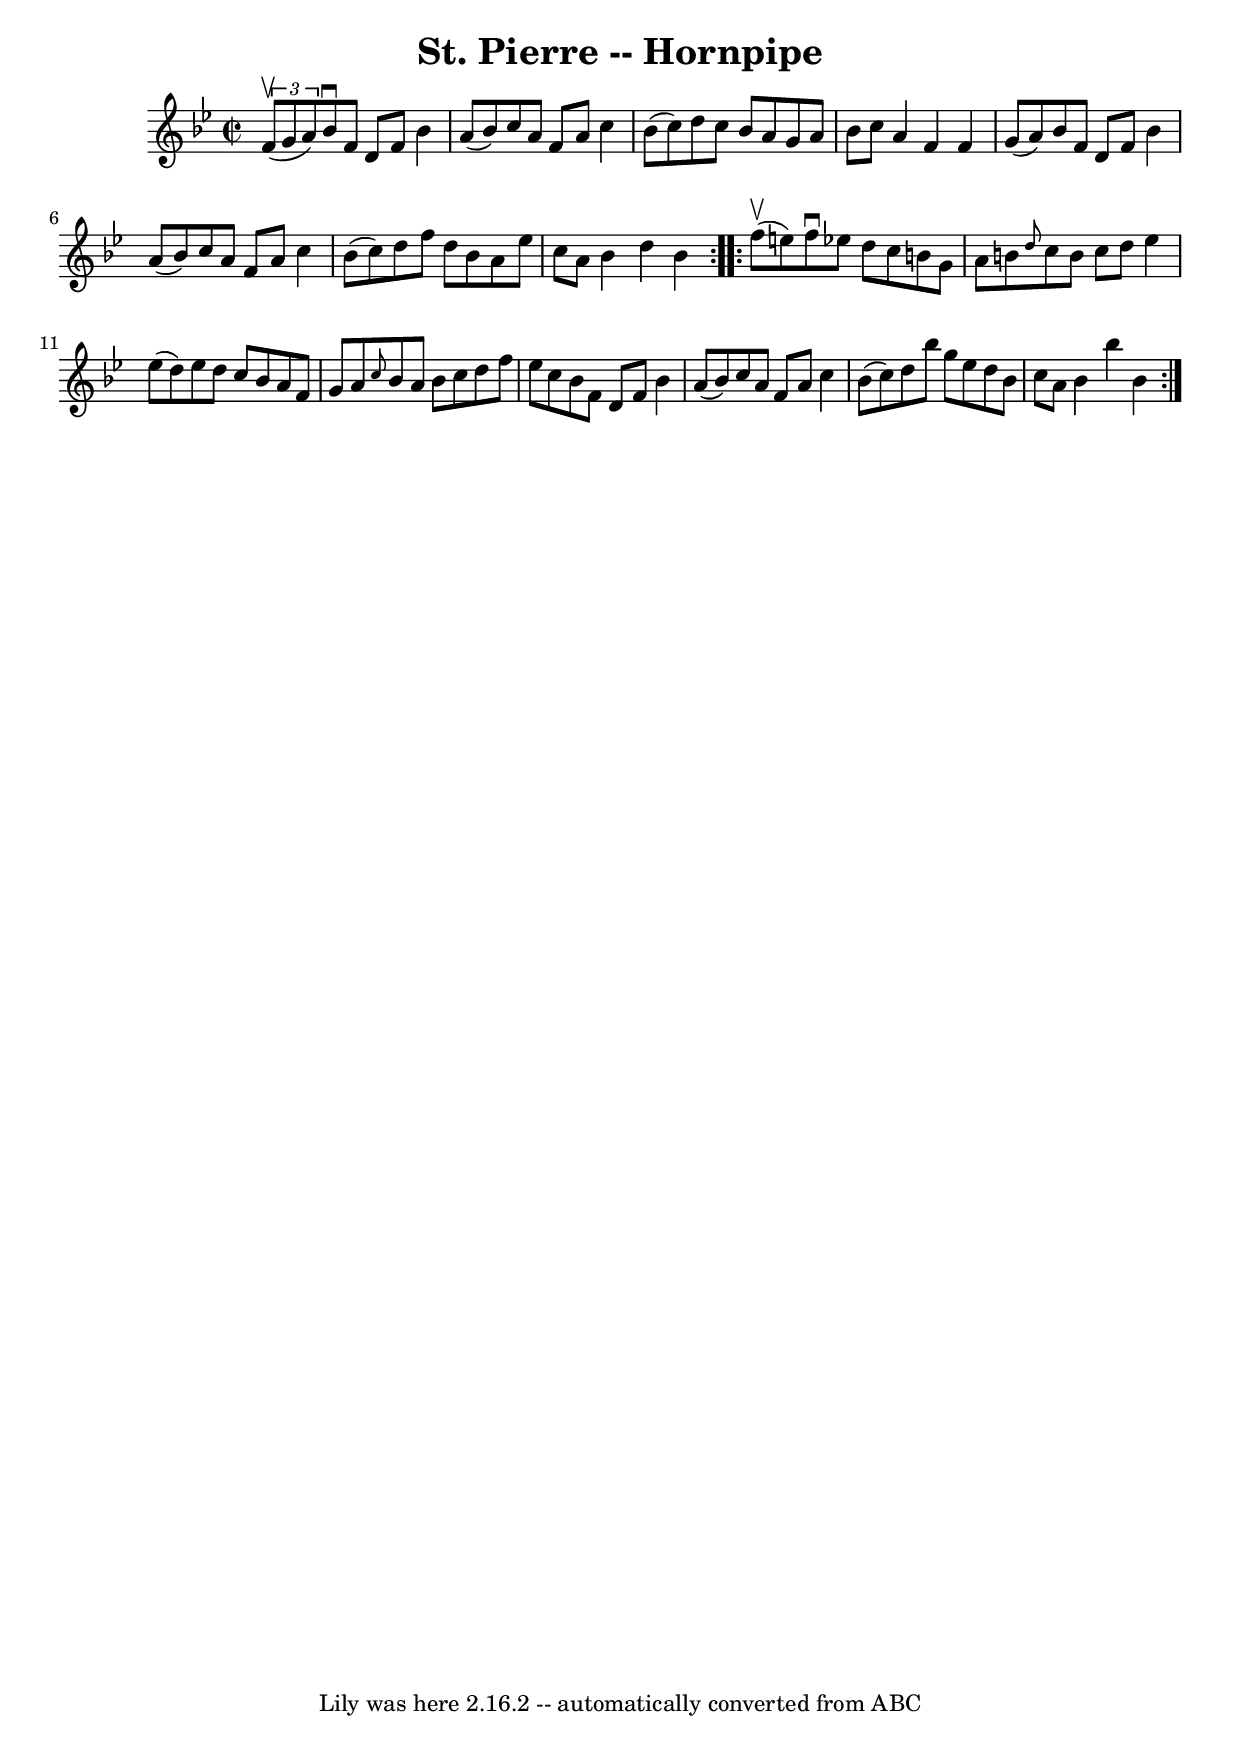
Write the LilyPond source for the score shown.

\version "2.16.2"
\include "Mammoth.ily"
\header {
	%% book = "Cole's 1000 Fiddle Tunes"
	crossRefNumber = "1"
	footnotes = ""
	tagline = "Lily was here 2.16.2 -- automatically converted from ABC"
	title = "St. Pierre -- Hornpipe"
}
voicedefault =  {


\repeat volta 2 {
\override Staff.TimeSignature #'style = #'C
 \time 2/2 
\key bes \major   \times 2/3 { f'8 (^\upbow g'8 a'8) } 
|
 bes'8^\downbow f'8 d'8 f'8 bes'4 a'8 (bes'8) 
|
 c''8 a'8 f'8 a'8 c''4 bes'8 (c''8) |
   
d''8 c''8 bes'8 a'8 g'8 a'8 bes'8 c''8  |
 a'4    
f'4 f'4 g'8 (a'8) |
 bes'8 f'8 d'8 f'8 bes'4  
 a'8 (bes'8) |
 c''8 a'8 f'8 a'8 c''4 bes'8 (
c''8) |
 d''8 f''8 d''8 bes'8 a'8 ees''8 c''8    
a'8  |
 bes'4 d''4 bes'4  }     \repeat volta 2 { f''8 
(^\upbow e''8) |
 f''8^\downbow ees''!8 d''8 c''8 b'8  
 g'8 a'8 b'8  |
 \grace { d''8  } c''8 b'8 c''8 d''8 
 ees''4 ees''8 (d''8) |
 ees''8 d''8 c''8 bes'8    
a'8 f'8 g'8 a'8  |
 \grace { c''8  } bes'8 a'8 bes'8  
 c''8 d''8 f''8 ees''8 c''8  |
 bes'8 f'8 d'8    
f'8 bes'4 a'8 (bes'8) |
 c''8 a'8 f'8 a'8 c''4  
 bes'8 (c''8) |
 d''8 bes''8 g''8 ees''8 d''8    
bes'8 c''8 a'8  |
 bes'4 bes''4 bes'4  }   
}

\score{
    <<

	\context Staff="default"
	{
	    \voicedefault 
	}

    >>
	\layout {
	}
	\midi {}
}
